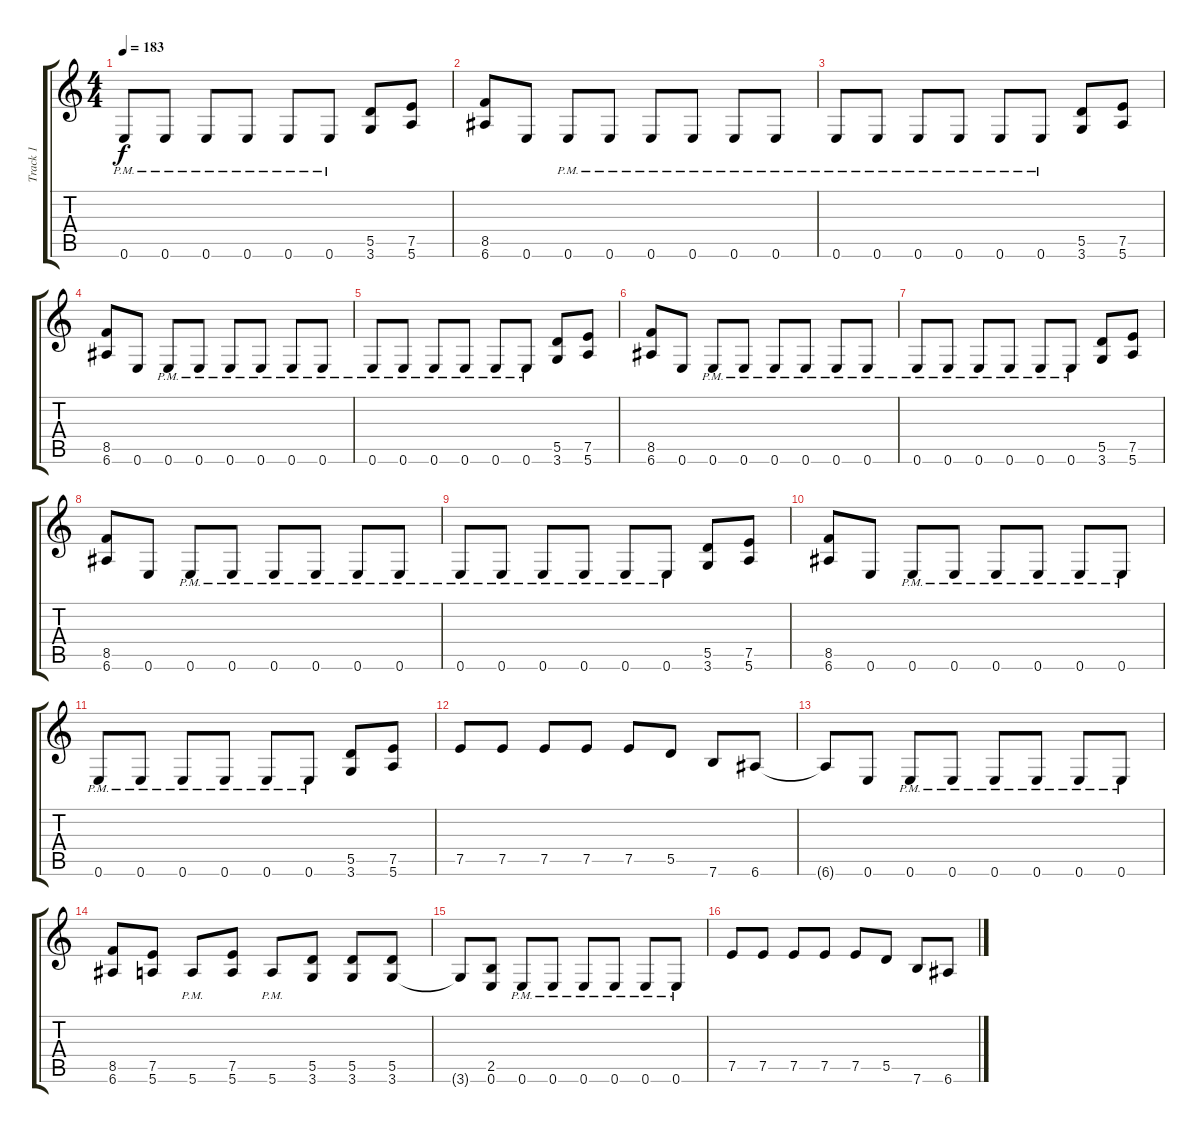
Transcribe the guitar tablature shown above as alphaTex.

\track ("Track 1" "Track 1") {instrument distortionguitar}
\staff {score tabs}
\tuning (E4 B3 G3 D3 A2 E2) {hide}
\ts (4 4)
\tempo 183
\clef g2
\ks c
0.6{pm}.8{dy f} 0.6{pm}.8 0.6{pm}.8 0.6{pm}.8 0.6{pm}.8 0.6{pm}.8 (5.5 3.6).8 (7.5 5.6).8 |
(8.5 6.6).8 0.6.8 0.6{pm}.8 0.6{pm}.8 0.6{pm}.8 0.6{pm}.8 0.6{pm}.8 0.6{pm}.8 |
0.6{pm}.8 0.6{pm}.8 0.6{pm}.8 0.6{pm}.8 0.6{pm}.8 0.6{pm}.8 (5.5 3.6).8 (7.5 5.6).8 |
(8.5 6.6).8 0.6.8 0.6{pm}.8 0.6{pm}.8 0.6{pm}.8 0.6{pm}.8 0.6{pm}.8 0.6{pm}.8 |
0.6{pm}.8 0.6{pm}.8 0.6{pm}.8 0.6{pm}.8 0.6{pm}.8 0.6{pm}.8 (5.5 3.6).8 (7.5 5.6).8 |
(8.5 6.6).8 0.6.8 0.6{pm}.8 0.6{pm}.8 0.6{pm}.8 0.6{pm}.8 0.6{pm}.8 0.6{pm}.8 |
0.6{pm}.8 0.6{pm}.8 0.6{pm}.8 0.6{pm}.8 0.6{pm}.8 0.6{pm}.8 (5.5 3.6).8 (7.5 5.6).8 |
(8.5 6.6).8 0.6.8 0.6{pm}.8 0.6{pm}.8 0.6{pm}.8 0.6{pm}.8 0.6{pm}.8 0.6{pm}.8 |
0.6{pm}.8 0.6{pm}.8 0.6{pm}.8 0.6{pm}.8 0.6{pm}.8 0.6{pm}.8 (5.5 3.6).8 (7.5 5.6).8 |
(8.5 6.6).8 0.6.8 0.6{pm}.8 0.6{pm}.8 0.6{pm}.8 0.6{pm}.8 0.6{pm}.8 0.6{pm}.8 |
0.6{pm}.8 0.6{pm}.8 0.6{pm}.8 0.6{pm}.8 0.6{pm}.8 0.6{pm}.8 (5.5 3.6).8 (7.5 5.6).8 |
7.5.8 7.5.8 7.5.8 7.5.8 7.5.8 5.5.8 7.6.8 6.6.8 |
6.6{t}.8 0.6.8 0.6{pm}.8 0.6{pm}.8 0.6{pm}.8 0.6{pm}.8 0.6{pm}.8 0.6{pm}.8 |
(8.5 6.6).8 (7.5 5.6).8 5.6{pm}.8 (7.5 5.6).8 5.6{pm}.8 (5.5 3.6).8 (5.5 3.6).8 (5.5 3.6).8 |
3.6{t}.8 (2.5 0.6).8 0.6{pm}.8 0.6{pm}.8 0.6{pm}.8 0.6{pm}.8 0.6{pm}.8 0.6{pm}.8 |
7.5.8 7.5.8 7.5.8 7.5.8 7.5.8 5.5.8 7.6.8 6.6.8
